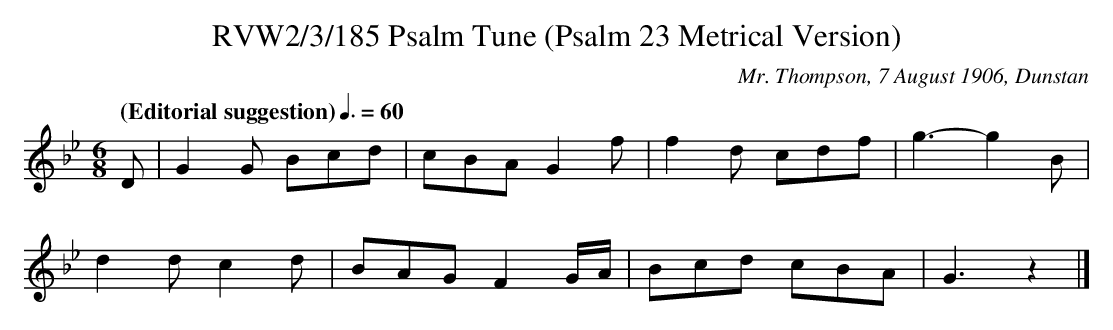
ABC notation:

X:1
T:RVW2/3/185 Psalm Tune (Psalm 23 Metrical Version)
C:Mr. Thompson, 7 August 1906, Dunstan
L:1/8
Q: "(Editorial suggestion)" 3/8=60
M:6/8
K:Bb
D | G2 G Bcd | cBA G2 f | f2 d cdf | g3-g2 B |$
d2 d c2 d | BAG F2 G/2A/2 | Bcd cBA | G3 z2 |]
